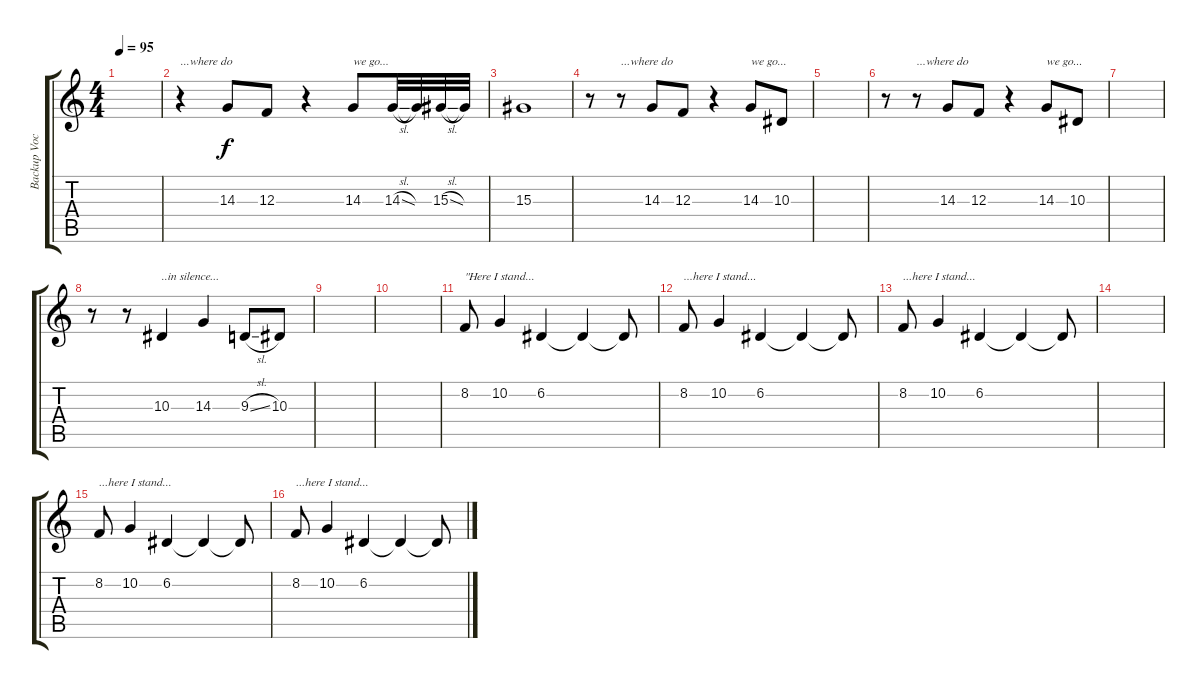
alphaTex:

\track ("Backup Vocals" "Backup Voc") {instrument flute}
\staff {score tabs}
\tuning (D4 A3 F3 C3 G2 C2) {hide}
\ts (4 4)
\tempo 95
\clef g2
\ks c
|
r.4{txt "...where do"} 14.3.8 12.3.8 r.4 14.3.8{txt "we go..."} 14.3{sl}.32 14.3{t}.32 15.3{sl}.32 15.3{t}.32 |
15.3.1 |
r.8 r.8{txt "...where do"} 14.3.8 12.3.8 r.4 14.3.8{txt "we go..."} 10.3.8 |
|
r.8 r.8{txt "...where do"} 14.3.8 12.3.8 r.4 14.3.8{txt "we go..."} 10.3.8 |
|
r.8 r.8 10.3.4{txt "..in silence..."} 14.3.4 9.3{sl}.8 10.3.8 |
|
|
8.2.8{txt "\"Here I stand..."} 10.2.4 6.2.4 6.2{t}.4 6.2{t}.8 |
8.2.8{txt "...here I stand..."} 10.2.4 6.2.4 6.2{t}.4 6.2{t}.8 |
8.2.8{txt "...here I stand..."} 10.2.4 6.2.4 6.2{t}.4 6.2{t}.8 |
|
8.2.8{txt "...here I stand..."} 10.2.4 6.2.4 6.2{t}.4 6.2{t}.8 |
8.2.8{txt "...here I stand..."} 10.2.4 6.2.4 6.2{t}.4 6.2{t}.8
